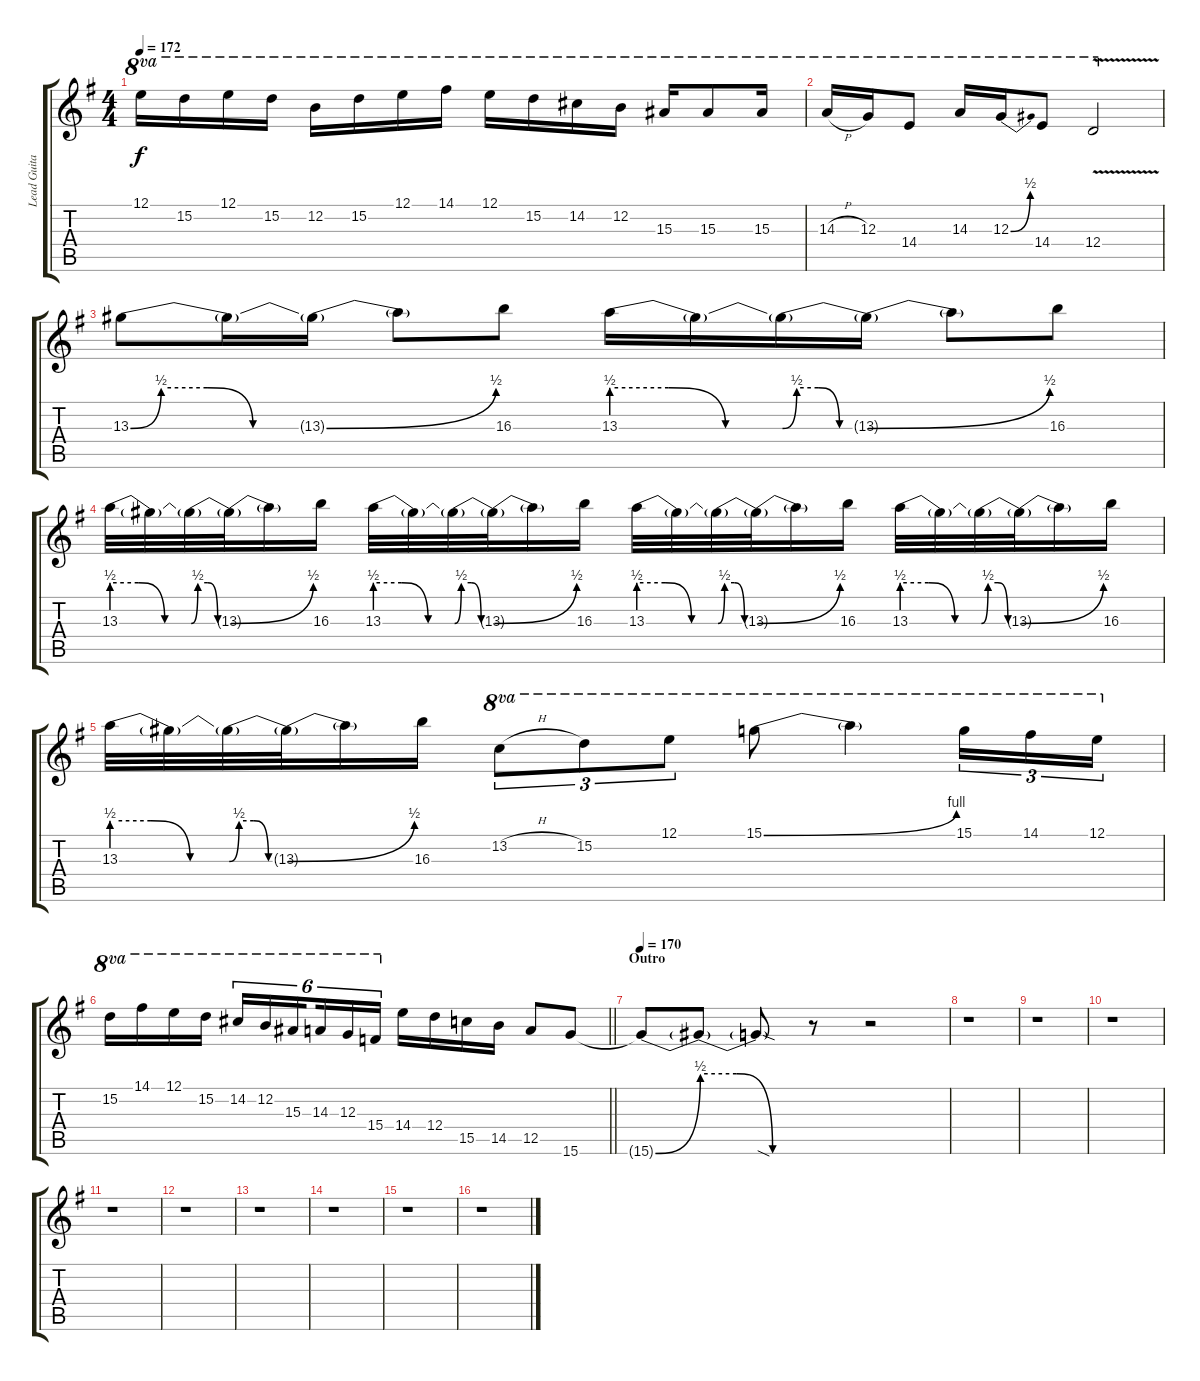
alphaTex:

\track ("Lead Guitar" "Lead Guita") {instrument distortionguitar}
\staff {score tabs}
\tuning (E4 B3 G3 D3 A2 E2) {hide}
\ts (4 4)
\tempo 172
\clef g2
\ks g
12.1.16{ot 8va dy f} 15.2.16{ot 8va} 12.1.16{ot 8va} 15.2.16{ot 8va} 12.2.16{ot 8va} 15.2.16{ot 8va} 12.1.16{ot 8va} 14.1.16{ot 8va} 12.1.16{ot 8va} 15.2.16{ot 8va} 14.2.16{ot 8va} 12.2.16{ot 8va} 15.3.16{ot 8va} 15.3.8{ot 8va} 15.3.16{ot 8va} |
14.3{h}.16{ot 8va} 12.3.16{ot 8va} 14.4.8{ot 8va} 14.3.16{ot 8va} 12.3{be (bend 0 0 60 2)}.16{ot 8va} 14.4.8{ot 8va} 12.4{v}.2{ot 8va} |
13.3{be (custom 0 0 10 2 25 2 40 0 60 0)}.8 13.3{t}.16 13.3{be (bend 0 0 60 2) t}.16 13.3{t}.8 16.3.8 13.3{be (custom 0 2 20 2 40 0 60 0)}.16 13.3{t}.16 13.3{be (custom 0 0 10 2 25 2 40 0 60 0) t}.16 13.3{be (bend 0 0 60 2) t}.16 13.3{t}.8 16.3.8 |
13.3{be (custom 0 2 20 2 40 0 60 0)}.32 13.3{t}.32 13.3{be (custom 0 0 10 2 25 2 40 0 60 0) t}.32 13.3{be (bend 0 0 60 2) t}.32 13.3{t}.16 16.3.16 13.3{be (custom 0 2 20 2 40 0 60 0)}.32 13.3{t}.32 13.3{be (custom 0 0 10 2 25 2 40 0 60 0) t}.32 13.3{be (bend 0 0 60 2) t}.32 13.3{t}.16 16.3.16 13.3{be (custom 0 2 20 2 40 0 60 0)}.32 13.3{t}.32 13.3{be (custom 0 0 10 2 25 2 40 0 60 0) t}.32 13.3{be (bend 0 0 60 2) t}.32 13.3{t}.16 16.3.16 13.3{be (custom 0 2 20 2 40 0 60 0)}.32 13.3{t}.32 13.3{be (custom 0 0 10 2 25 2 40 0 60 0) t}.32 13.3{be (bend 0 0 60 2) t}.32 13.3{t}.16 16.3.16 |
13.3{be (custom 0 2 20 2 40 0 60 0)}.32 13.3{t}.32 13.3{be (custom 0 0 10 2 25 2 40 0 60 0) t}.32 13.3{be (bend 0 0 60 2) t}.32 13.3{t}.16 16.3.16 13.2{h}.8{tu (3 2) ot 8va} 15.2.8{tu (3 2) ot 8va} 12.1.8{tu (3 2) ot 8va} 15.1{be (bend 0 0 60 4)}.8{ot 8va} 15.1{t}.4{ot 8va} 15.1.16{tu (3 2) ot 8va} 14.1.16{tu (3 2) ot 8va} 12.1.16{tu (3 2) ot 8va} |
\barLineRight lightlight
15.2.16{ot 8va} 14.1.16{ot 8va} 12.1.16{ot 8va} 15.2.16{ot 8va} 14.2.16{tu (6 4) ot 8va} 12.2.16{tu (6 4) ot 8va} 15.3.16{tu (6 4) ot 8va beam splitsecondary} 14.3.16{tu (6 4) ot 8va} 12.3.16{tu (6 4) ot 8va} 15.4.16{tu (6 4) ot 8va} 14.4.16 12.4.16 15.5.16 14.5.16 12.5.8 15.6.8 |
\section ("" "Outro")
\tempo 170
15.6{be (bend 0 0 60 2) t}.8 15.6{be (custom 0 2 20 2 40 0 60 0) t}.8 15.6{sod t}.8 r.8 r.2 |
r.1 |
r.1 |
r.1 |
r.1 |
r.1 |
r.1 |
r.1 |
r.1 |
r.1
